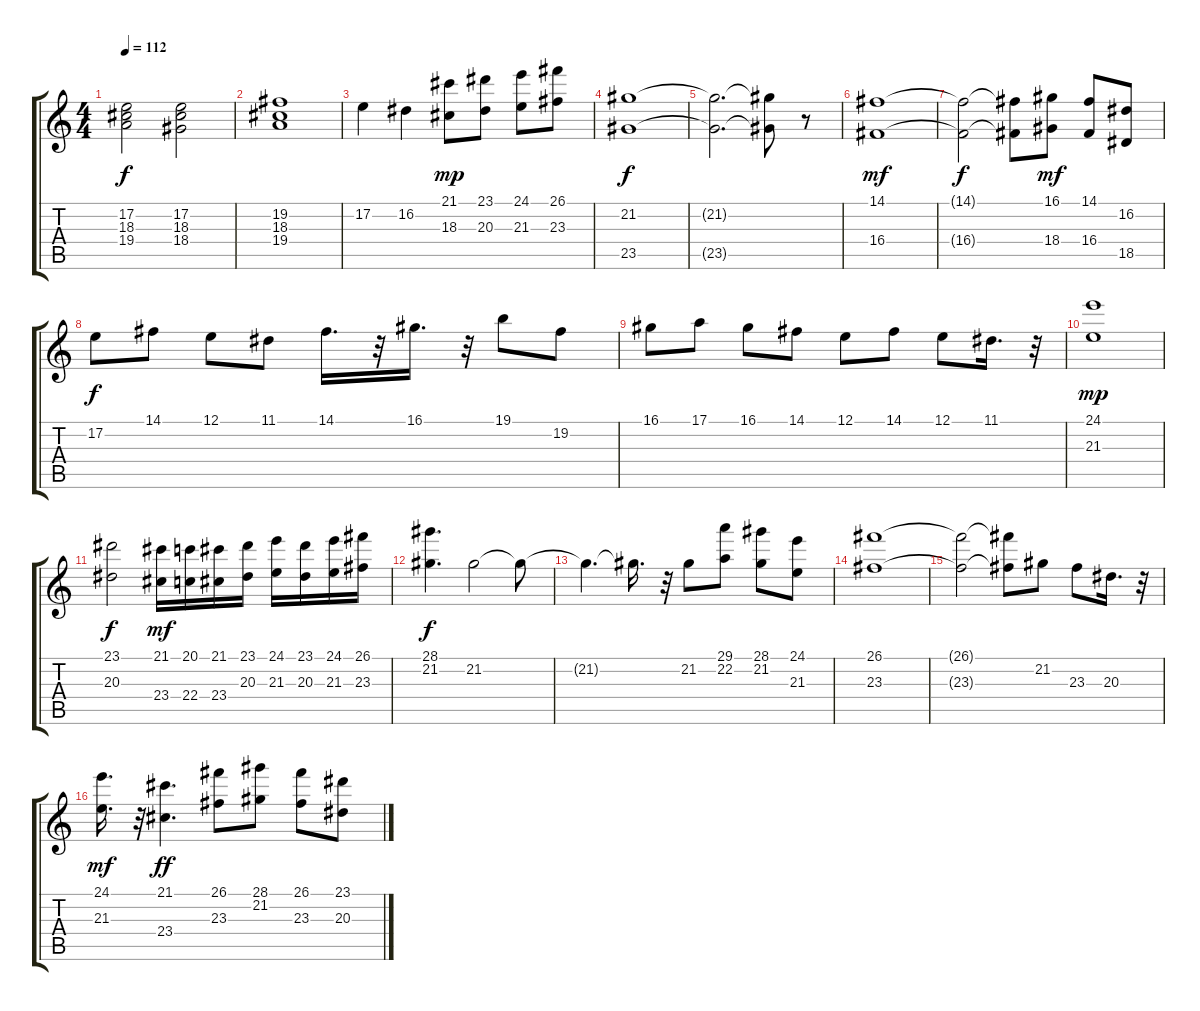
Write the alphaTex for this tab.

\track "" {instrument stringensemble2}
\staff {score tabs}
\tuning (E4 B3 G3 D3 A2 E2) {hide}
\ts (4 4)
\tempo 112
\clef g2
\ks c
(17.2 18.3 19.4).2{dy f} (17.2 18.3 18.4).2 |
(19.2 18.3 19.4).1 |
17.2.4 16.2.4 (21.1 18.3).8{dy mp} (23.1 20.3).8 (24.1 21.3).8 (26.1 23.3).8 |
(21.2 23.5).1{dy f} |
(21.2{t} 23.5{t}).2{d} (21.2{t} 23.5{t}).8 r.8 |
(14.1 16.4).1{dy mf} |
(14.1{t} 16.4{t}).2{dy f} (14.1{t} 16.4{t}).8 (16.1 18.4).8{dy mf} (14.1 16.4).8 (16.2 18.5).8 |
17.2.8{dy f} 14.1.8 12.1.8 11.1.8 14.1.16{d} r.32 16.1.16{d} r.32 19.1.8 19.2.8 |
16.1.8 17.1.8 16.1.8 14.1.8 12.1.8 14.1.8 12.1.8 11.1.16{d} r.32 |
(24.1 21.3).1{dy mp} |
(23.1 20.3).2{dy f} (21.1 23.4).16{dy mf} (20.1 22.4).16 (21.1 23.4).16 (23.1 20.3).16 (24.1 21.3).16 (23.1 20.3).16 (24.1 21.3).16 (26.1 23.3).16 |
(28.1 21.2).4{d dy f} 21.2.2 21.2{t}.8 |
21.2{t}.4{d} 21.2{t}.16{d} r.32 21.2.8 (29.1 22.2).8 (28.1 21.2).8 (24.1 21.3).8 |
(26.1 23.3).1 |
(26.1{t} 23.3{t}).2 (26.1{t} 23.3{t}).8 21.2.8 23.3.8 20.3.16{d} r.32 |
(24.1 21.3).16{d dy mf volume 0} r.32 (21.1 23.4).4{d dy ff} (26.1 23.3).8 (28.1 21.2).8 (26.1 23.3).8 (23.1 20.3).8
